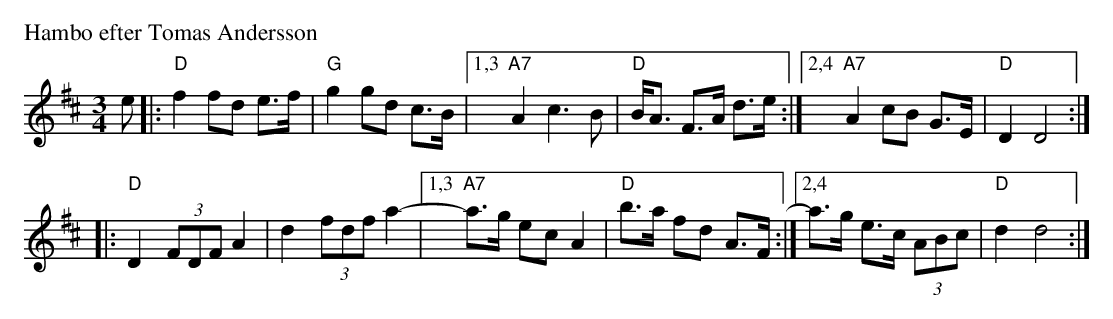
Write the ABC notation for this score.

X:1
P: Hambo efter Tomas Andersson
M: 3/4
L: 1/8
K: D
e \
|: "D"f2 fd e>f | "G"g2 gd c>B |1,3 "A7"A2 c3 B | "D"B<A F>A d>e :|2,4 "A7"A2 cB G>E | "D"D2 D4 :|
|: "D"D2 (3FDF A2 | d2 (3fdf a2- |1,3 "A7"a>g ec A2 | "D"b>a fd A>F :|2,4 a>g e>c (3ABc | "D"d2 d4 :|
